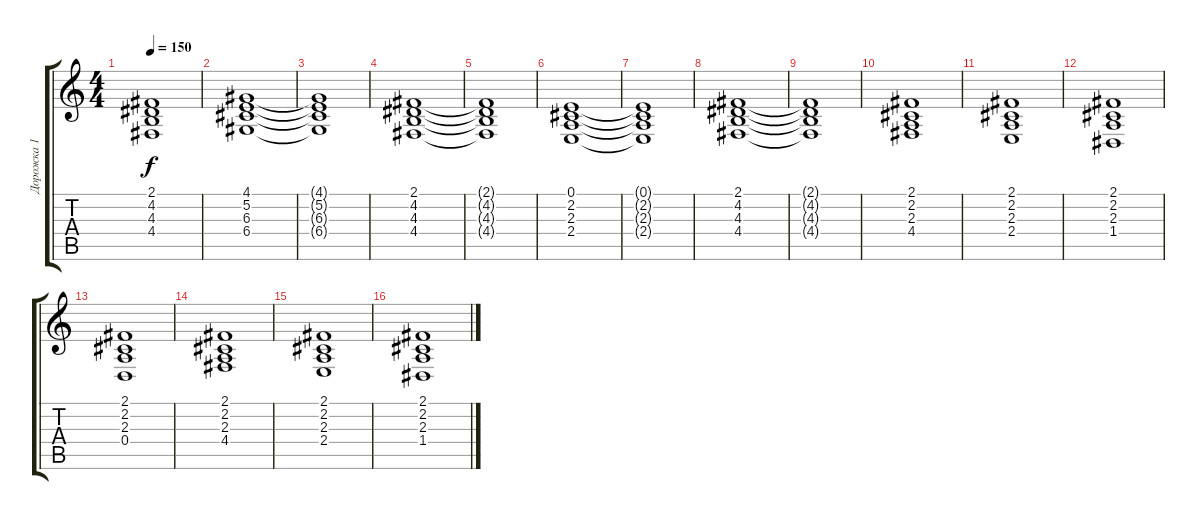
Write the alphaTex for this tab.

\track ("Дорожка 1" "Дорожка 1") {instrument stringensemble1}
\staff {score tabs}
\tuning (E4 B3 G3 D3 A2 E2) {hide}
\ts (4 4)
\tempo 150
\clef g2
\ks c
(2.1{t} 4.2{t} 4.3{t} 4.4{t}).1{dy f} |
(4.1 5.2 6.3 6.4).1 |
(4.1{t} 5.2{t} 6.3{t} 6.4{t}).1 |
(2.1 4.2 4.3 4.4).1 |
(2.1{t} 4.2{t} 4.3{t} 4.4{t}).1 |
(0.1 2.2 2.3 2.4).1 |
(0.1{t} 2.2{t} 2.3{t} 2.4{t}).1 |
(2.1 4.2 4.3 4.4).1 |
(2.1{t} 4.2{t} 4.3{t} 4.4{t}).1 |
(2.1 2.2 2.3 4.4).1 |
(2.1 2.2 2.3 2.4).1 |
(2.1 2.2 2.3 1.4).1 |
(2.1 2.2 2.3 0.4).1 |
(2.1 2.2 2.3 4.4).1 |
(2.1 2.2 2.3 2.4).1 |
(2.1 2.2 2.3 1.4).1
